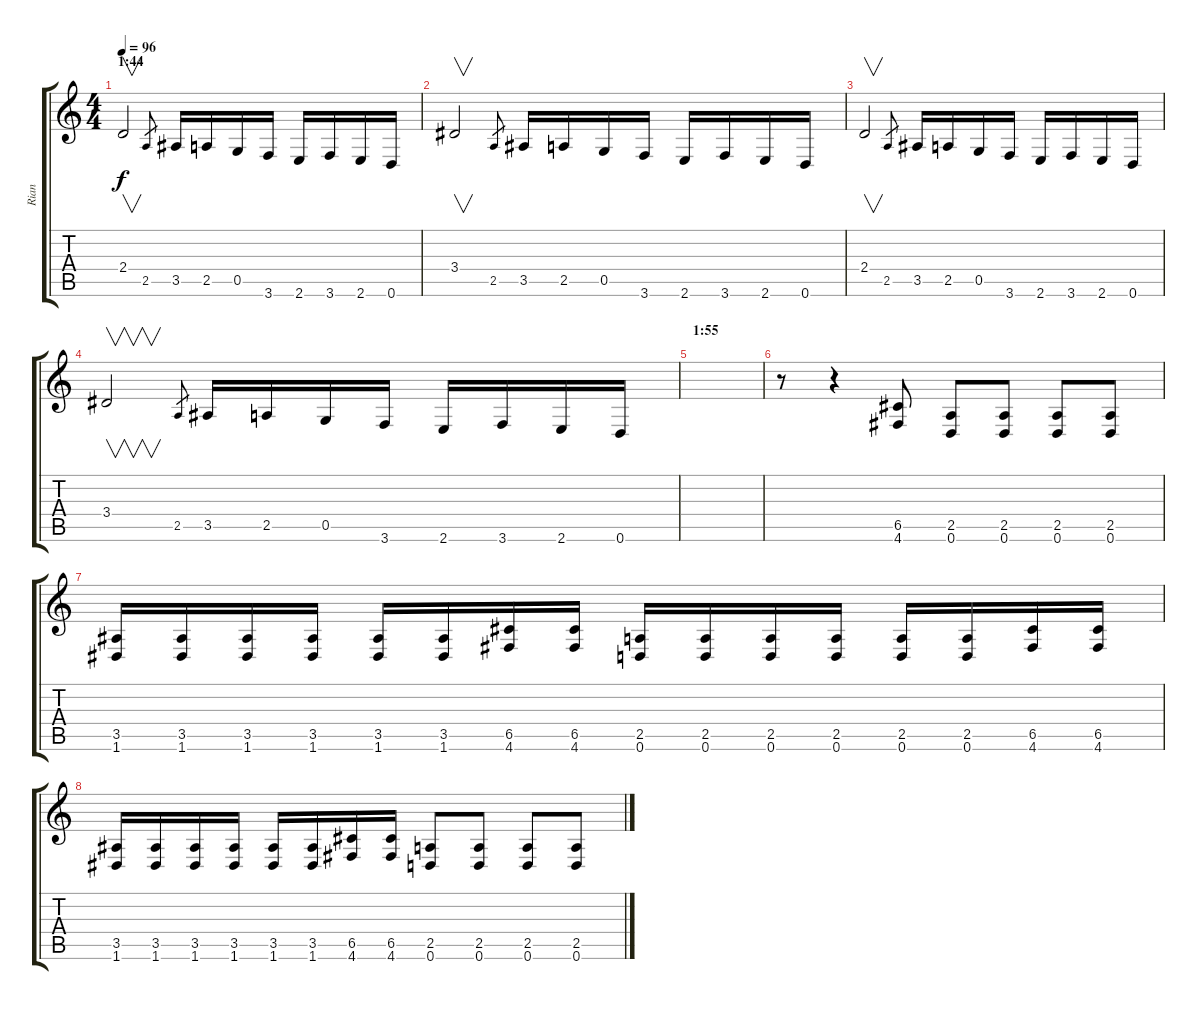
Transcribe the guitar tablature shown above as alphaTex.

\track ("Rian" "Rian") {instrument distortionguitar}
\staff {score tabs}
\tuning (D4 A3 F3 C3 G2 D2) {hide}
\ts (4 4)
\section ("" "1:44")
\tempo 96
\clef g2
\ks c
2.4.2{v dy f} 2.5.8{gr} 3.5.16 2.5.16 0.5.16 3.6.16 2.6.16 3.6.16 2.6.16 0.6.16 |
3.4.2{v} 2.5.8{gr} 3.5.16 2.5.16 0.5.16 3.6.16 2.6.16 3.6.16 2.6.16 0.6.16 |
2.4.2{v} 2.5.8{gr} 3.5.16 2.5.16 0.5.16 3.6.16 2.6.16 3.6.16 2.6.16 0.6.16 |
3.4.2{v} 2.5.8{gr} 3.5.16 2.5.16 0.5.16 3.6.16 2.6.16 3.6.16 2.6.16 0.6.16 |
\section ("" "1:55")
|
r.8 r.4 (6.5 4.6).8 (2.5 0.6).8 (2.5 0.6).8 (2.5 0.6).8 (2.5 0.6).8 |
(3.5 1.6).16 (3.5 1.6).16 (3.5 1.6).16 (3.5 1.6).16 (3.5 1.6).16 (3.5 1.6).16 (6.5 4.6).16 (6.5 4.6).16 (2.5 0.6).16 (2.5 0.6).16 (2.5 0.6).16 (2.5 0.6).16 (2.5 0.6).16 (2.5 0.6).16 (6.5 4.6).16 (6.5 4.6).16 |
(3.5 1.6).16 (3.5 1.6).16 (3.5 1.6).16 (3.5 1.6).16 (3.5 1.6).16 (3.5 1.6).16 (6.5 4.6).16 (6.5 4.6).16 (2.5 0.6).8 (2.5 0.6).8 (2.5 0.6).8 (2.5 0.6).8
